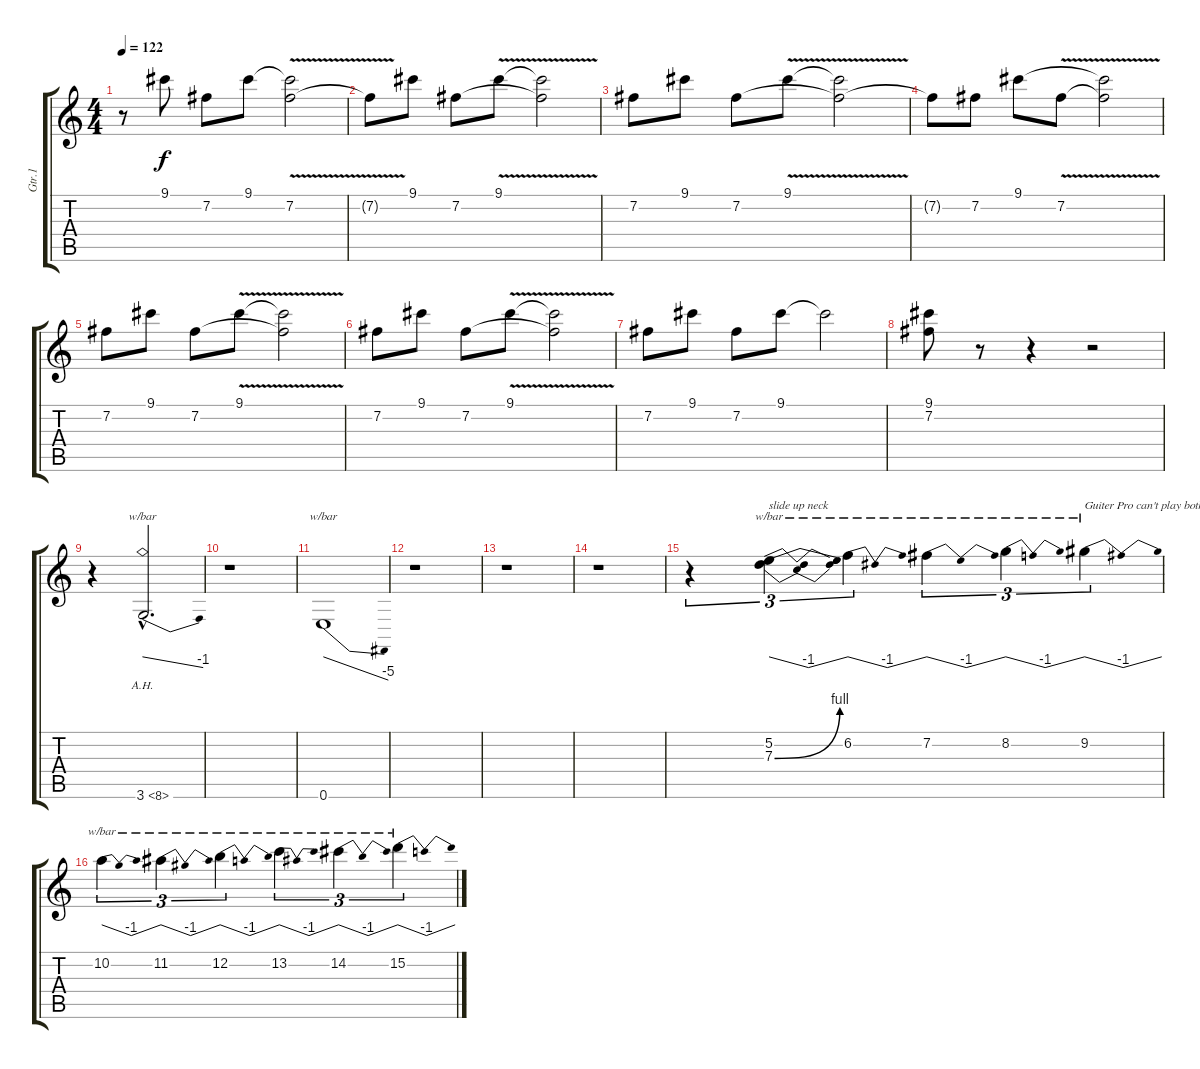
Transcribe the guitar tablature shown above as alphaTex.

\track ("Gtr.1" "Gtr.1") {instrument distortionguitar}
\staff {score tabs}
\tuning (E4 B3 G3 D3 A2 E2) {hide}
\ts (4 4)
\tempo 122
\clef g2
\ks c
r.8{dy f} 9.1.8 7.2.8 9.1.8 (9.1{t} 7.2{v}).2 |
7.2{t}.8 9.1.8 7.2.8 9.1{v}.8 (9.1{t} 7.2{t}).2 |
7.2.8 9.1.8 7.2.8 9.1{v}.8 (9.1{t} 7.2{t}).2 |
7.2{t}.8 7.2.8 9.1.8 7.2{v}.8 (9.1{t} 7.2{t}).2 |
7.2.8 9.1.8 7.2.8 9.1{v}.8 (9.1{t} 7.2{t}).2 |
7.2.8 9.1.8 7.2.8 9.1{v}.8 (9.1{t} 7.2{t}).2 |
7.2.8 9.1.8 7.2.8 9.1.8 9.1{t}.2 |
(9.1 7.2).8 r.8 r.4 r.2 |
r.4 3.6{ah 5 hac}.2{d tbe (dive default 0 0 60 -4)} |
r.1 |
0.6.1{tbe (dive default 0 0 60 -20)} |
r.1 |
r.1 |
r.1 |
r.4{tu (3 2)} (5.2 7.3{be (bend 0 0 60 4)}).4{tu (3 2) tbe (dip default 0 0 30 -4 60 0) txt "slide up neck"} 6.2.4{tu (3 2) tbe (dip default 0 0 30 -4 60 0)} 7.2.4{tu (3 2) tbe (dip default 0 0 30 -4 60 0)} 8.2.4{tu (3 2) tbe (dip default 0 0 30 -4 60 0)} 9.2.4{tu (3 2) tbe (dip default 0 0 30 -4 60 0) txt "Guiter Pro can't play both slide and trem"} |
10.2.4{tu (3 2) tbe (dip default 0 0 30 -4 60 0)} 11.2.4{tu (3 2) tbe (dip default 0 0 30 -4 60 0)} 12.2.4{tu (3 2) tbe (dip default 0 0 30 -4 60 0)} 13.2.4{tu (3 2) tbe (dip default 0 0 30 -4 60 0)} 14.2.4{tu (3 2) tbe (dip default 0 0 30 -4 60 0)} 15.2.4{tu (3 2) tbe (dip default 0 0 30 -4 60 0)}
